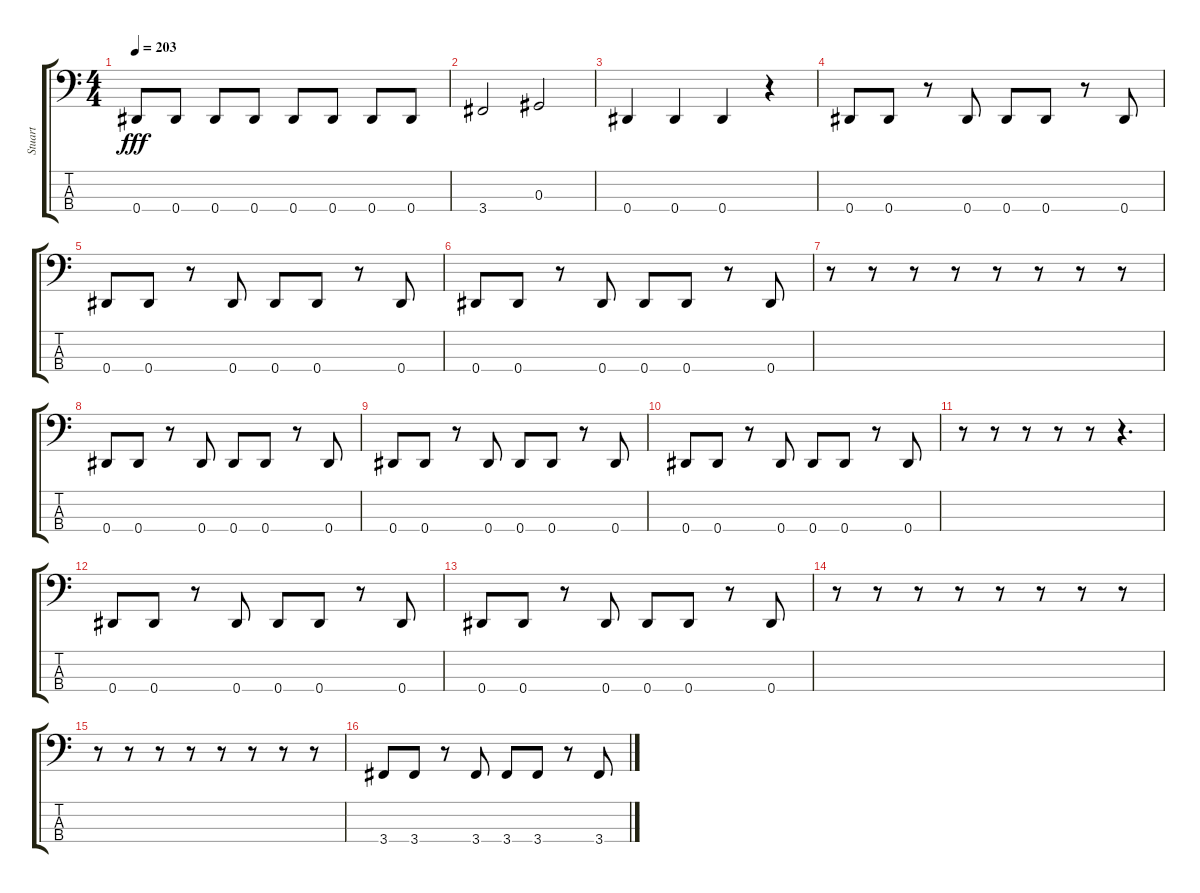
\track ("Stuart" "Stuart") {instrument electricbassfinger}
\staff {score tabs}
\tuning (Gb2 Db2 Ab1 Eb1) {hide}
\ts (4 4)
\tempo 203
\clef f4
\ks c
0.4.8{dy fff} 0.4.8 0.4.8 0.4.8 0.4.8 0.4.8 0.4.8 0.4.8 |
3.4.2 0.3.2 |
0.4.4 0.4.4 0.4.4 r.4 |
0.4.8 0.4.8 r.8 0.4.8 0.4.8 0.4.8 r.8 0.4.8 |
0.4.8 0.4.8 r.8 0.4.8 0.4.8 0.4.8 r.8 0.4.8 |
0.4.8 0.4.8 r.8 0.4.8 0.4.8 0.4.8 r.8 0.4.8 |
r.8 r.8 r.8 r.8 r.8 r.8 r.8 r.8 |
0.4.8 0.4.8 r.8 0.4.8 0.4.8 0.4.8 r.8 0.4.8 |
0.4.8 0.4.8 r.8 0.4.8 0.4.8 0.4.8 r.8 0.4.8 |
0.4.8 0.4.8 r.8 0.4.8 0.4.8 0.4.8 r.8 0.4.8 |
r.8 r.8 r.8 r.8 r.8 r.4{d} |
0.4.8 0.4.8 r.8 0.4.8 0.4.8 0.4.8 r.8 0.4.8 |
0.4.8 0.4.8 r.8 0.4.8 0.4.8 0.4.8 r.8 0.4.8 |
r.8 r.8 r.8 r.8 r.8 r.8 r.8 r.8 |
r.8 r.8 r.8 r.8 r.8 r.8 r.8 r.8 |
3.4.8 3.4.8 r.8 3.4.8 3.4.8 3.4.8 r.8 3.4.8
